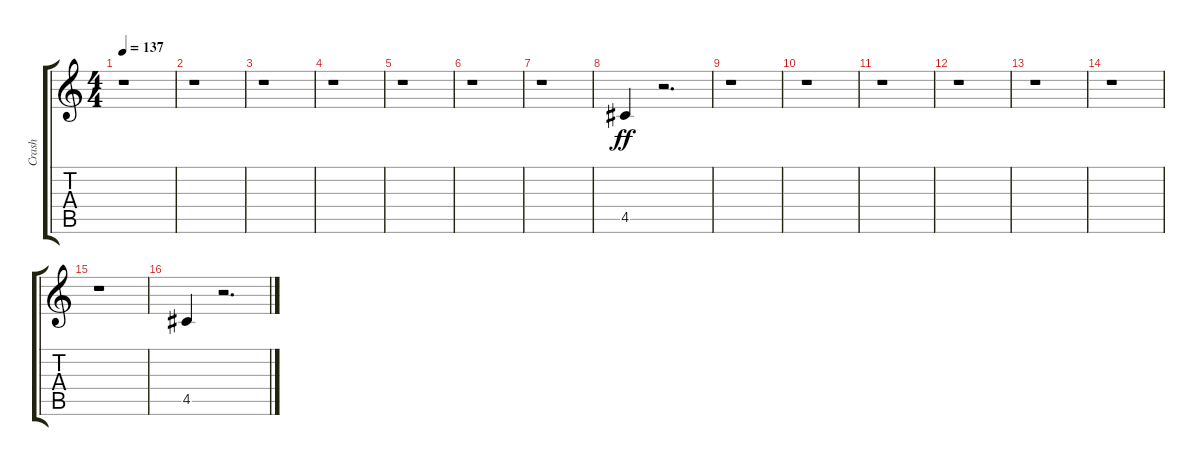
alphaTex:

\track ("Crash" "Crash") {instrument acousticguitarsteel}
\staff {score tabs}
\tuning (E4 B3 G3 D3 A2 E2) {hide}
\ts (4 4)
\tempo 137
\clef g2
\ks c
r.1{dy fff} |
r.1 |
r.1 |
r.1 |
r.1 |
r.1 |
r.1 |
4.5.4{dy ff} r.2{d} |
r.1 |
r.1 |
r.1 |
r.1 |
r.1 |
r.1 |
r.1 |
4.5.4 r.2{d}
